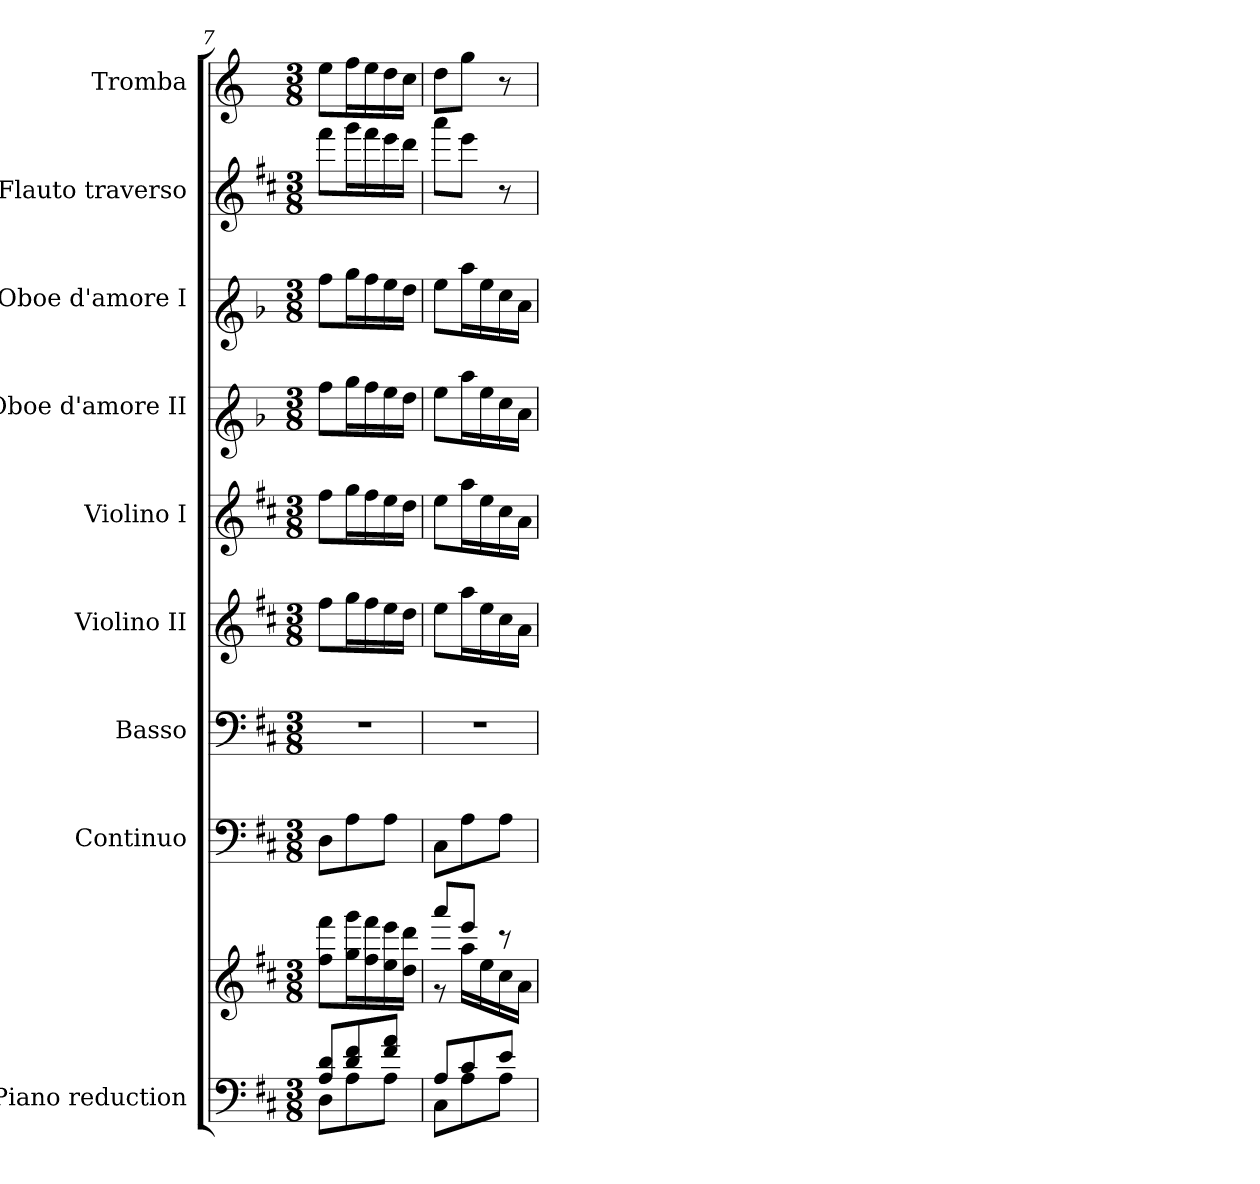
**kern	**kern	**kern	**kern	**kern	**kern	**kern	**kern	**kern	**kern
*part9	*part9	*part8	*part7	*part6	*part5	*part4	*part3	*part2	*part1
*staff10	*staff9	*staff8	*staff7	*staff6	*staff5	*staff4	*staff3	*staff2	*staff1
*I"Piano reduction	*	*I"Continuo	*I"Basso	*I"Violino II	*I"Violino I	*I"Oboe d'amore II	*I"Oboe d'amore I	*I"Flauto traverso	*I"Tromba
*I'Pno	*	*	*	*I'Vln	*I'Vln	*	*	*I'Fl	*
*clefF4	*clefG2	*clefF4	*clefF4	*clefG2	*clefG2	*clefG1	*clefG1	*clefG2	*clefG2
*	*	*	*	*	*	*ITrd2c3	*ITrd2c3	*	*ITrd-1c-2
*k[f#c#]	*k[f#c#]	*k[f#c#]	*k[f#c#]	*k[f#c#]	*k[f#c#]	*k[f#c#]	*k[f#c#]	*k[f#c#]	*k[f#c#]
*M3/8	*M3/8	*M3/8	*M3/8	*M3/8	*M3/8	*M3/8	*M3/8	*M3/8	*M3/8
=7	=7	=7	=7	=7	=7	=7	=7	=7	=7
*^	*	*	*	*	*	*	*	*	*
8A/ 8d/L	8D\L	8ff#\ 8fff#\L	8D\L	4.r	8ff#\L	8ff#\L	8ff#\L	8ff#\L	8fff#\L	8ff#\L
8d/ 8f#/	8A\	16gg\ 16ggg\L	8A\	.	16gg\L	16gg\L	16gg\L	16gg\L	16ggg\L	16gg\L
.	.	16ff#\ 16fff#\	.	.	16ff#\	16ff#\	16ff#\	16ff#\	16fff#\	16ff#\
8f#/ 8a/J	8A\J	16ee\ 16eee\	8A\J	.	16ee\	16ee\	16ee\	16ee\	16eee\	16ee\
.	.	16dd\ 16ddd\JJ	.	.	16dd\JJ	16dd\JJ	16dd\JJ	16dd\JJ	16ddd\JJ	16dd\JJ
=8	=8	=8	=8	=8	=8	=8	=8	=8	=8	=8
*	*	*^	*	*	*	*	*	*	*	*
8A/L	8C#\L	8aaa/L	8r	8C#\L	4.r	8ee\L	8ee\L	8ee\L	8ee\L	8aaa\L	8ee\L
8c#/	8A\	8eee/J	16aa\LL	8A\	.	16aa\L	16aa\L	16aa\L	16aa\L	8eee\J	8aa\J
.	.	.	16ee\	.	.	16ee\	16ee\	16ee\	16ee\	.	.
8e/J	8A\J	8r	16cc#\	8A\J	.	16cc#\	16cc#\	16cc#\	16cc#\	8r	8r
.	.	.	16a\JJ	.	.	16a\JJ	16a\JJ	16a\JJ	16a\JJ	.	.
*v	*v	*	*	*	*	*	*	*	*	*	*
*	*v	*v	*	*	*	*	*	*	*	*
=	=	=	=	=	=	=	=	=	=
*-	*-	*-	*-	*-	*-	*-	*-	*-	*-
